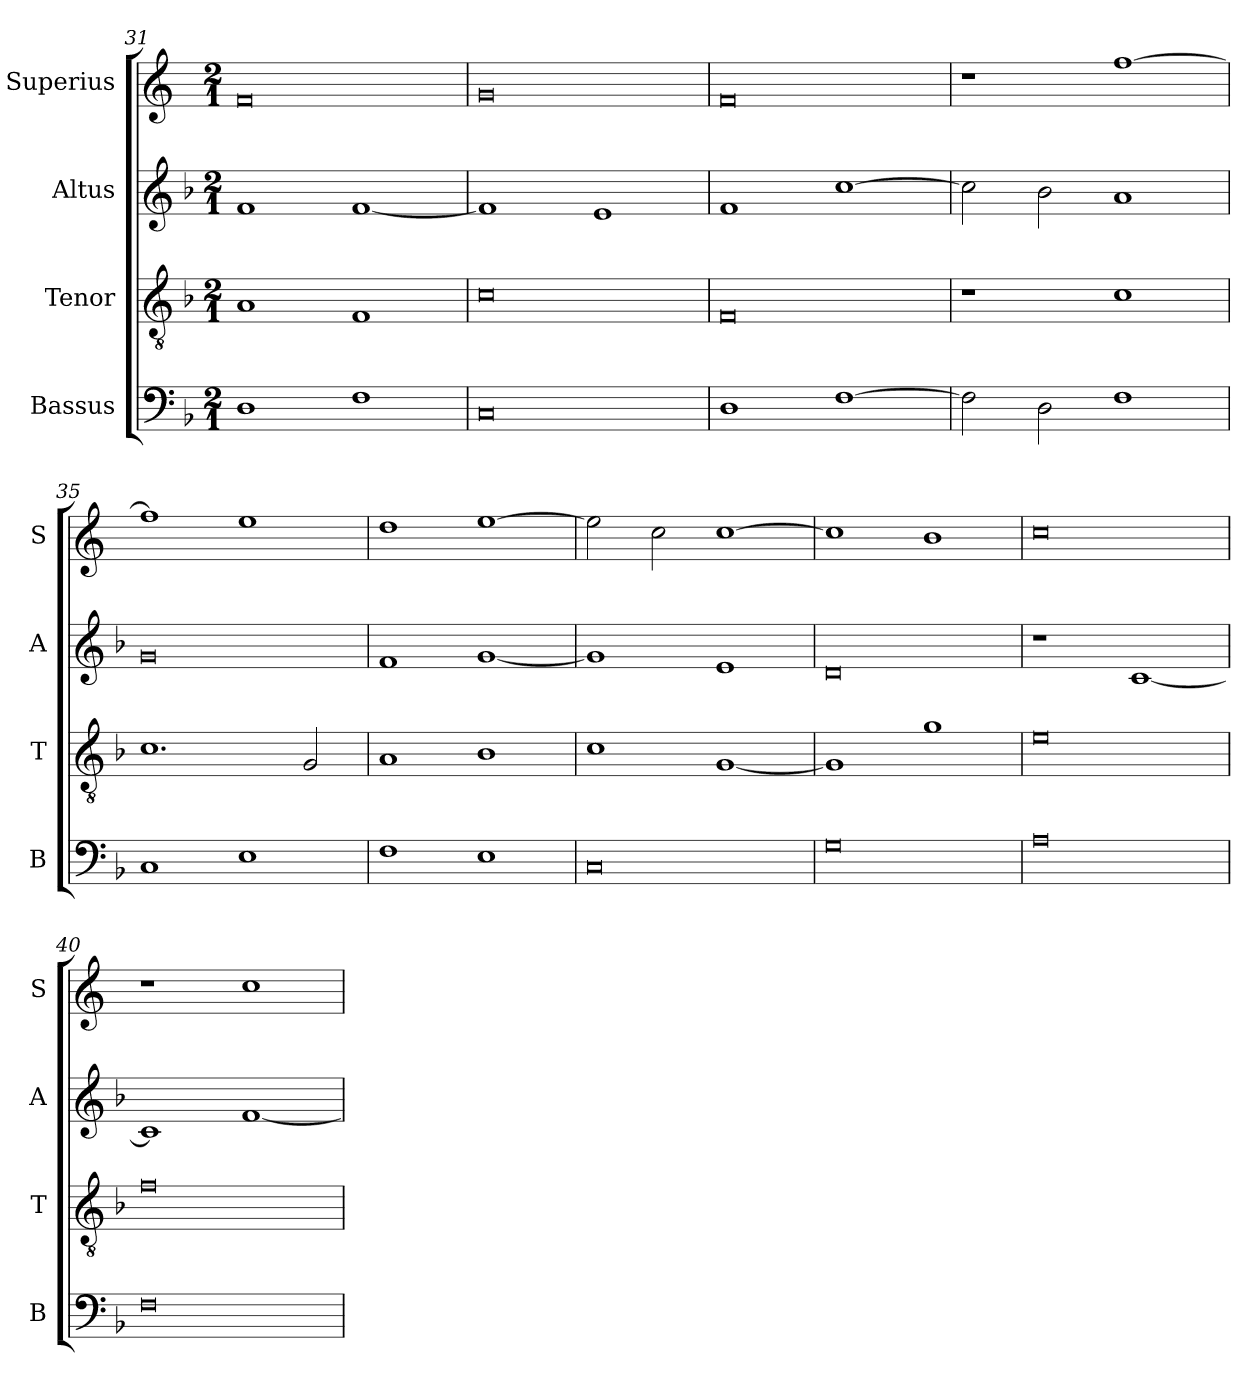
**kern	**kern	**kern	**kern
*part4	*part3	*part2	*part1
*staff4	*staff3	*staff2	*staff1
*I"Bassus	*I"Tenor	*I"Altus	*I"Superius
*I'B	*I'T	*I'A	*I'S
*clefF4	*clefGv2	*clefG2	*clefG2
*k[b-]	*k[b-]	*k[b-]	*k[]
*M2/1	*M2/1	*M2/1	*M2/1
=31	=31	=31	=31
1D	1A	1f	0f
1F	1F	[1f	.
=32	=32	=32	=32
0C	0c	1f]	0g
.	.	1e	.
=33	=33	=33	=33
1D	0F	1f	0f
[1F	.	[1cc	.
=34	=34	=34	=34
2F]	1r	2cc]	1r
2D	.	2b-	.
1F	1c	1a	[1ff
=35	=35	=35	=35
1C	1.c	0g	1ff]
1E	.	.	1ee
.	2G	.	.
=36	=36	=36	=36
1F	1A	1f	1dd
1E	1B-	[1g	[1ee
=37	=37	=37	=37
0C	1c	1g]	2ee]
.	.	.	2cc
.	[1G	1e	[1cc
=38	=38	=38	=38
0G	1G]	0d	1cc]
.	1g	.	1b
=39	=39	=39	=39
0A	0e	1r	0cc
.	.	[1c	.
=40	=40	=40	=40
0F	0f	1c]	1r
.	.	[1f	1cc
=	=	=	=
*-	*-	*-	*-
